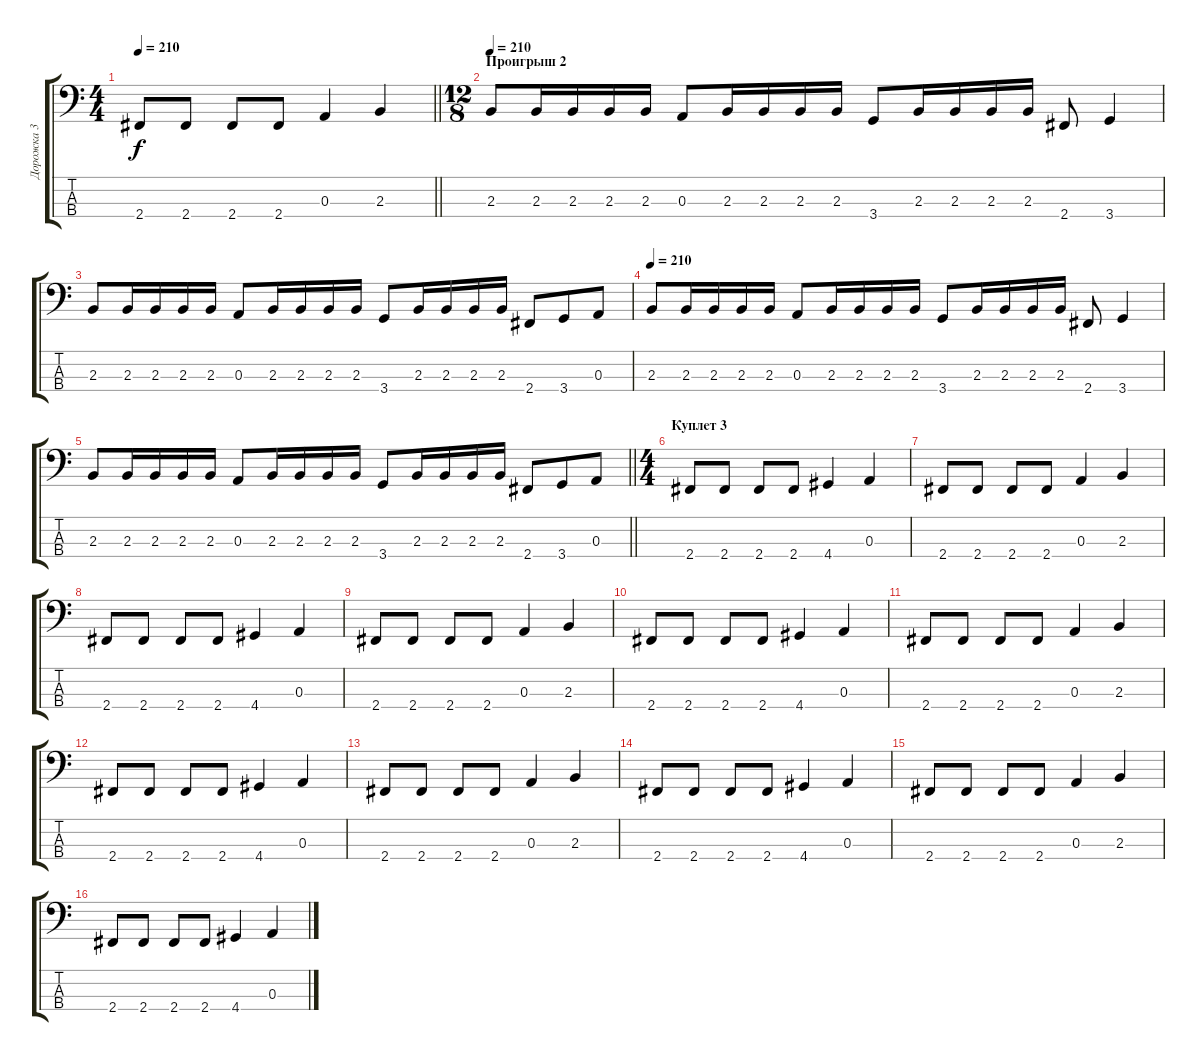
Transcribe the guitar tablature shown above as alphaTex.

\track ("Дорожка 3" "Дорожка 3") {instrument electricbassfinger}
\staff {score tabs}
\tuning (G2 D2 A1 E1) {hide}
\ts (4 4)
\tempo 210
\clef f4
\barLineRight lightlight
\ks c
2.4.8{dy f} 2.4.8 2.4.8 2.4.8 0.3.4 2.3.4 |
\ts (12 8)
\section ("" "Проигрыш 2")
\tempo 210
2.3.8 2.3.16 2.3.16 2.3.16 2.3.16 0.3.8 2.3.16 2.3.16 2.3.16 2.3.16 3.4.8 2.3.16 2.3.16 2.3.16 2.3.16 2.4.8 3.4.4 |
2.3.8 2.3.16 2.3.16 2.3.16 2.3.16 0.3.8 2.3.16 2.3.16 2.3.16 2.3.16 3.4.8 2.3.16 2.3.16 2.3.16 2.3.16 2.4.8 3.4.8 0.3.8 |
\tempo 210
2.3.8 2.3.16 2.3.16 2.3.16 2.3.16 0.3.8 2.3.16 2.3.16 2.3.16 2.3.16 3.4.8 2.3.16 2.3.16 2.3.16 2.3.16 2.4.8 3.4.4 |
\barLineRight lightlight
2.3.8 2.3.16 2.3.16 2.3.16 2.3.16 0.3.8 2.3.16 2.3.16 2.3.16 2.3.16 3.4.8 2.3.16 2.3.16 2.3.16 2.3.16 2.4.8 3.4.8 0.3.8 |
\ts (4 4)
\section ("" "Куплет 3")
2.4.8 2.4.8 2.4.8 2.4.8 4.4.4 0.3.4 |
2.4.8 2.4.8 2.4.8 2.4.8 0.3.4 2.3.4 |
2.4.8 2.4.8 2.4.8 2.4.8 4.4.4 0.3.4 |
2.4.8 2.4.8 2.4.8 2.4.8 0.3.4 2.3.4 |
2.4.8 2.4.8 2.4.8 2.4.8 4.4.4 0.3.4 |
2.4.8 2.4.8 2.4.8 2.4.8 0.3.4 2.3.4 |
2.4.8 2.4.8 2.4.8 2.4.8 4.4.4 0.3.4 |
2.4.8 2.4.8 2.4.8 2.4.8 0.3.4 2.3.4 |
2.4.8 2.4.8 2.4.8 2.4.8 4.4.4 0.3.4 |
2.4.8 2.4.8 2.4.8 2.4.8 0.3.4 2.3.4 |
2.4.8 2.4.8 2.4.8 2.4.8 4.4.4 0.3.4
